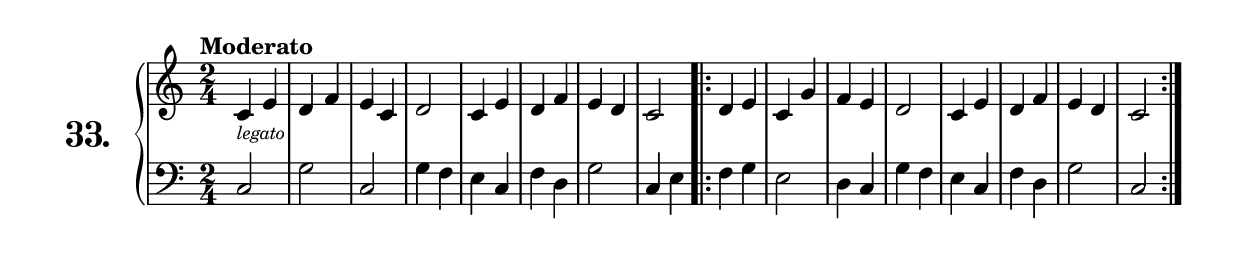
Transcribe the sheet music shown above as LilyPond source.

\version "2.18.2"

\score {
  \new PianoStaff  <<
    \set PianoStaff.instrumentName = \markup {
      \huge \bold \number "33." }

    \new Staff = "upper" \with {
      midiInstrument = #"acoustic grand" }

    \relative c' {
      \clef treble
      \key c \major
      \time 2/4
      \numericTimeSignature
      \tempo "Moderato"

      c4_\markup {
        \tiny \italic "legato"
      } e  | %01
      d f  | %02
      e c  | %03
      d2   | %04
      c4 e | %05
      d f  | %06
      e d  | %07
      c2   | %08

      \repeat volta 2 {
        d4 e | %09
        c g' | %10
        f e  | %11
        d2   | %12
        c4 e | %13
        d f  | %14
        e d  | %15
        c2   | %16
      }
    }
    \new Staff = "lower" \with {
      midiInstrument = #"acoustic grand" }

    \relative c {
      \clef bass
      \key c \major
      \time 2/4
      \numericTimeSignature

      c2    | %01
      g'    | %02
      c,    | %03
      g'4 f | %04
      e c   | %05
      f d   | %06
      g2    | %07
      c,4 e | %08

      \repeat volta 2 {
        f4 g  | %09
        e2    | %10
        d4 c  | %11
        g' f  | %12
        e c   | %13
        f d   | %14
        g2    | %15
        c,    | %16
      }
    }
  >>
  \layout { }
  \midi { }
  \header {
    composer = "Ferdinand Beyer; Op. 101; Nº.16"
    piece = ""
    %opus = "824"
  }
}

